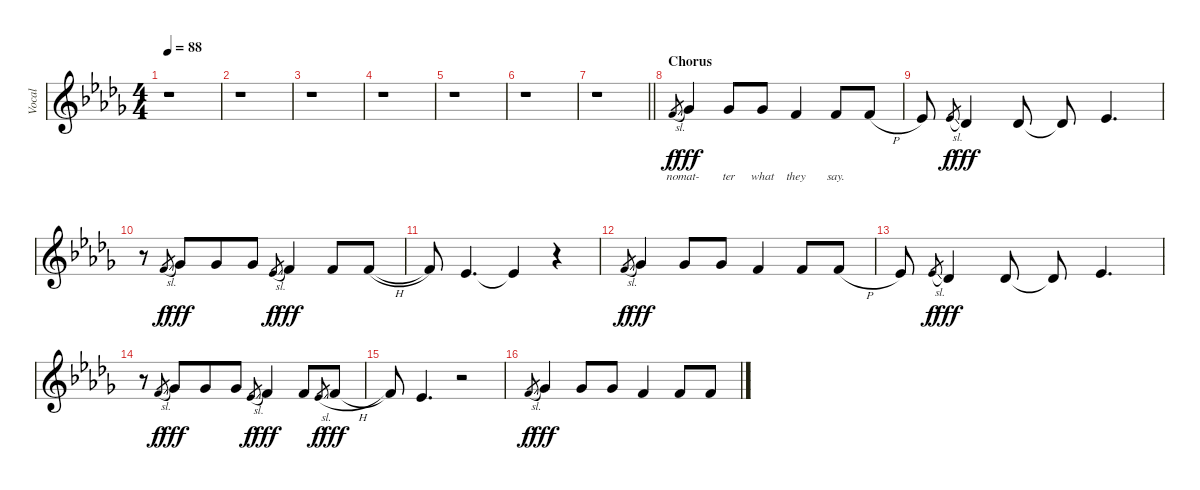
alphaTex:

\track ("Vocal" "Vocal") {instrument lead6voice}
\staff {score}
\tuning (E4 B3 G3 D3 A2 E2) {hide}
\ts (4 4)
\tempo 88
\clef g2
\ks bbminor
r.1{dy fff} |
r.1 |
r.1 |
r.1 |
r.1 |
r.1 |
\barLineRight lightlight
r.1 |
\section ("" "Chorus")
1.1{sl}.8{lyrics (0 "no") lyrics (1 "") lyrics (2 "") lyrics (3 "") lyrics (4 "") gr dy f} 2.1.4{lyrics (0 "mat-") lyrics (1 "") lyrics (2 "") lyrics (3 "") lyrics (4 "") dy fff} 2.1.8{lyrics (0 "ter") lyrics (1 "") lyrics (2 "") lyrics (3 "") lyrics (4 "")} 2.1.8{lyrics (0 "what") lyrics (1 "") lyrics (2 "") lyrics (3 "") lyrics (4 "")} 1.1.4{lyrics (0 "they") lyrics (1 "") lyrics (2 "") lyrics (3 "") lyrics (4 "")} 1.1.8{lyrics (0 "say.") lyrics (1 "") lyrics (2 "") lyrics (3 "") lyrics (4 "")} 6.2{h}.8{lyrics (0 " ") lyrics (1 "") lyrics (2 "") lyrics (3 "") lyrics (4 "")} |
4.2.8{lyrics (0 " ") lyrics (1 "") lyrics (2 "") lyrics (3 "") lyrics (4 "")} 4.2{sl}.8{gr dy f} 2.2.4{dy fff} 2.2.8 2.2{t}.8 4.2.4{d} |
r.8 1.1{sl}.8{gr dy f} 2.1.8{dy fff beam merge} 2.1.8 2.1.8 4.2{sl}.8{gr dy f} 6.2.4{dy fff} 6.2.8 6.2{h}.8 |
6.2{t}.8 4.2.4{d} 4.2{t}.4 r.4 |
1.1{sl}.8{gr dy f} 2.1.4{dy fff} 2.1.8 2.1.8 1.1.4 1.1.8 6.2{h}.8 |
4.2.8 4.2{sl}.8{gr dy f} 2.2.4{dy fff} 2.2.8 2.2{t}.8 4.2.4{d} |
r.8 1.1{sl}.8{gr dy f} 2.1.8{dy fff beam merge} 2.1.8 2.1.8 4.2{sl}.8{gr dy f} 6.2.4{dy fff} 6.2.8 4.2{sl}.8{gr dy f} 6.2{h}.8{dy fff} |
6.2{t}.8 4.2.4{d} r.2 |
1.1{sl}.8{gr dy f} 2.1.4{dy fff} 2.1.8 2.1.8 1.1.4 1.1.8 6.2{h}.8
